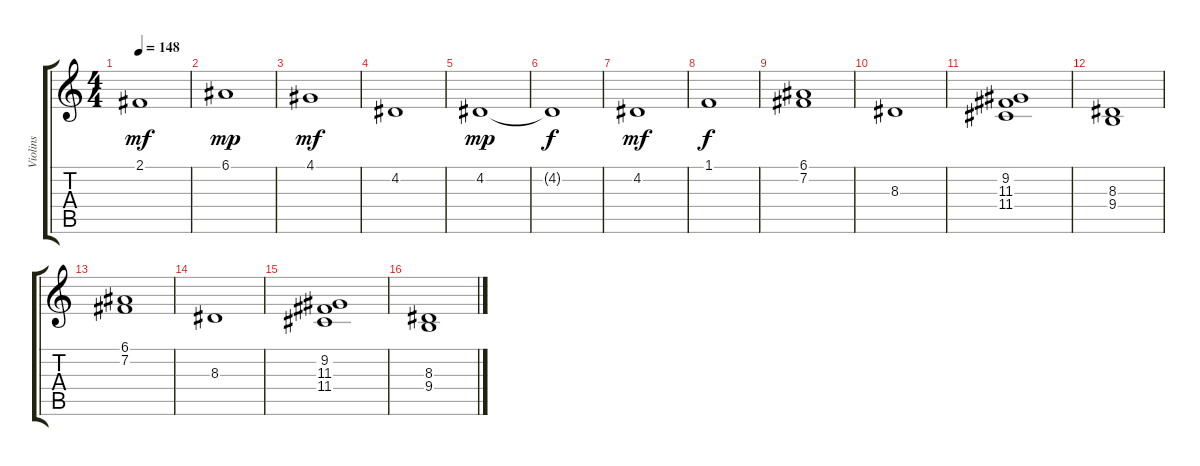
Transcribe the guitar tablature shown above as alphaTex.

\track ("Violins" "Violins") {instrument stringensemble1}
\staff {score tabs}
\tuning (E4 B3 G3 D3 A2 E2) {hide}
\ts (4 4)
\tempo 148
\clef g2
\ks c
2.1.1{dy mf} |
6.1.1{dy mp} |
4.1.1{dy mf} |
4.2.1 |
4.2.1{dy mp} |
4.2{t}.1{dy f} |
4.2.1{dy mf} |
1.1.1{dy f} |
(6.1 7.2).1 |
8.3.1 |
(9.2 11.3 11.4).1 |
(8.3 9.4).1 |
(6.1 7.2).1 |
8.3.1 |
(9.2 11.3 11.4).1 |
(8.3 9.4).1
